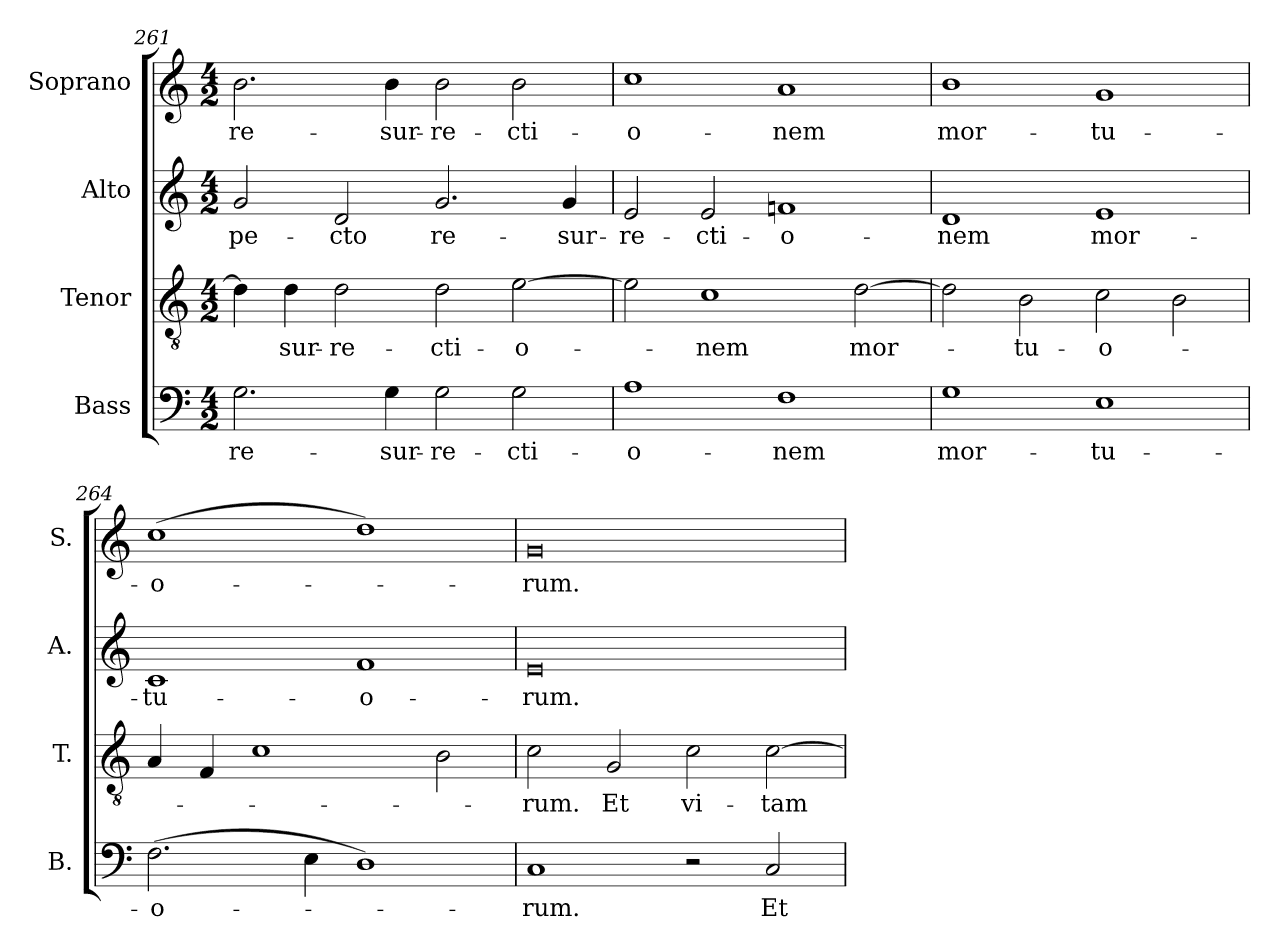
**kern	**text	**kern	**text	**kern	**text	**kern	**text
*part4	*part4	*part3	*part3	*part2	*part2	*part1	*part1
*staff4	*staff4	*staff3	*staff3	*staff2	*staff2	*staff1	*staff1
*I"Bass	*	*I"Tenor	*	*I"Alto	*	*I"Soprano	*
*I'B.	*	*I'T.	*	*I'A.	*	*I'S.	*
*clefF4	*	*clefGv2	*	*clefG2	*	*clefG2	*
*	*	*ITrd7c12	*	*	*	*	*
*k[]	*	*k[]	*	*k[]	*	*k[]	*
*C:	*	*C:	*	*C:	*	*C:	*
*M4/2	*	*M4/2	*	*M4/2	*	*M4/2	*
=261	=261	=261	=261	=261	=261	=261	=261
!	!LO:LY:b:color=#000000	!	!	!	!	!	!
!	!	!	!	!	!LO:LY:b:color=#000000	!	!
!	!	!	!	!	!	!	!LO:LY:b:color=#000000
2.Gi\	re-	4Di\]	.	2gi/	-pe-	2.bi\	re-
!	!	!	!LO:LY:b:color=#000000	!	!	!	!
.	.	4Di\	-sur-	.	.	.	.
!	!	!	!LO:LY:b:color=#000000	!	!	!	!
!	!	!	!	!	!LO:LY:b:color=#000000	!	!
.	.	2Di\	-re-	2di/	-cto	.	.
!	!LO:LY:b:color=#000000	!	!	!	!	!	!
!	!	!	!	!	!	!	!LO:LY:b:color=#000000
4Gi\	-sur-	.	.	.	.	4bi\	-sur-
!	!LO:LY:b:color=#000000	!	!	!	!	!	!
!	!	!	!LO:LY:b:color=#000000	!	!	!	!
!	!	!	!	!	!LO:LY:b:color=#000000	!	!
!	!	!	!	!	!	!	!LO:LY:b:color=#000000
2Gi\	-re-	2Di\	-cti-	2.gi/	re-	2bi\	-re-
!	!LO:LY:b:color=#000000	!	!	!	!	!	!
!	!	!	!LO:LY:b:color=#000000	!	!	!	!
!	!	!	!	!	!	!	!LO:LY:b:color=#000000
2Gi\	-cti-	[2Ei\	-o-	.	.	2bi\	-cti-
!	!	!	!	!	!LO:LY:b:color=#000000	!	!
.	.	.	.	4gi/	-sur-	.	.
!!LO:PB:g=z
=262	=262	=262	=262	=262	=262	=262	=262
!	!LO:LY:b:color=#000000	!	!	!	!	!	!
!	!	!	!	!	!LO:LY:b:color=#000000	!	!
!	!	!	!	!	!	!	!LO:LY:b:color=#000000
1Ai	-o-	2Ei\]	.	2ei/	-re-	1cci	-o-
!	!	!	!LO:LY:b:color=#000000	!	!	!	!
!	!	!	!	!	!LO:LY:b:color=#000000	!	!
.	.	1Ci	-nem	2ei/	-cti-	.	.
!	!LO:LY:b:color=#000000	!	!	!	!	!	!
!	!	!	!	!	!LO:LY:b:color=#000000	!	!
!	!	!	!	!	!	!	!LO:LY:b:color=#000000
1Fi	-nem	.	.	1fni	-o-	1ai	-nem
!	!	!	!LO:LY:b:color=#000000	!	!	!	!
.	.	[2Di\	mor-	.	.	.	.
=263	=263	=263	=263	=263	=263	=263	=263
!	!LO:LY:b:color=#000000	!	!	!	!	!	!
!	!	!	!	!	!LO:LY:b:color=#000000	!	!
!	!	!	!	!	!	!	!LO:LY:b:color=#000000
1Gi	mor-	2Di\]	.	1di	-nem	1bi	mor-
!	!	!	!LO:LY:b:color=#000000	!	!	!	!
.	.	2BBi\	-tu-	.	.	.	.
!	!LO:LY:b:color=#000000	!	!	!	!	!	!
!	!	!	!LO:LY:b:color=#000000	!	!	!	!
!	!	!	!	!	!LO:LY:b:color=#000000	!	!
!	!	!	!	!	!	!	!LO:LY:b:color=#000000
1Ei	-tu-	2Ci\	-o-	1ei	mor-	1gi	-tu-
.	.	2BBi\	.	.	.	.	.
=264	=264	=264	=264	=264	=264	=264	=264
!	!LO:LY:b:color=#000000	!	!	!	!	!	!
!	!	!	!	!	!LO:LY:b:color=#000000	!	!
!	!	!	!	!	!	!	!LO:LY:b:color=#000000
(2.Fi\	-o-	4AAi/	.	1ci	-tu-	(1cci	-o-
.	.	4FFi/	.	.	.	.	.
.	.	1Ci	.	.	.	.	.
4Ei\	.	.	.	.	.	.	.
!	!	!	!	!	!LO:LY:b:color=#000000	!	!
1Di)	.	.	.	1fi	-o-	1ddi)	.
.	.	2BBi\	.	.	.	.	.
=265	=265	=265	=265	=265	=265	=265	=265
!	!LO:LY:b:color=#000000	!	!	!	!	!	!
!	!	!	!LO:LY:b:color=#000000	!	!	!	!
!	!	!	!	!	!LO:LY:b:color=#000000	!	!
!	!	!	!	!	!	!	!LO:LY:b:color=#000000
1Ci	-rum.	2Ci\	-rum.	0ei	-rum.	0gi	-rum.
!	!	!	!LO:LY:b:color=#000000	!	!	!	!
.	.	2GGi/	Et	.	.	.	.
!	!	!	!LO:LY:b:color=#000000	!	!	!	!
2r	.	2Ci\	vi-	.	.	.	.
!	!LO:LY:b:color=#000000	!	!	!	!	!	!
!	!	!	!LO:LY:b:color=#000000	!	!	!	!
2Ci/	Et	[2Ci\	-tam	.	.	.	.
=	=	=	=	=	=	=	=
*-	*-	*-	*-	*-	*-	*-	*-
